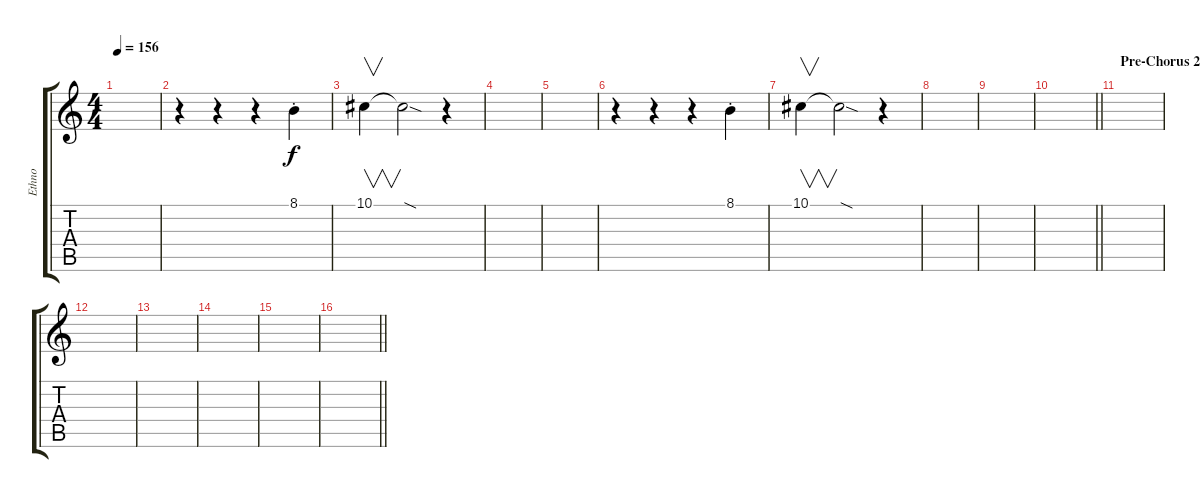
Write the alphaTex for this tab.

\track ("Ethno" "Ethno") {instrument shanai}
\staff {score tabs}
\tuning (Eb4 Bb3 Gb3 Db3 Ab2 Eb2) {hide}
\ts (4 4)
\tempo 156
\clef g2
\ks c
|
r.4 r.4 r.4 8.1{st}.4 |
10.1.4{v} 10.1{sod t}.2 r.4 |
|
|
r.4 r.4 r.4 8.1{st}.4 |
10.1.4{v} 10.1{sod t}.2 r.4 |
|
|
\barLineRight lightlight
|
\section ("" "Pre-Chorus 2")
|
|
|
|
|
\barLineRight lightlight
